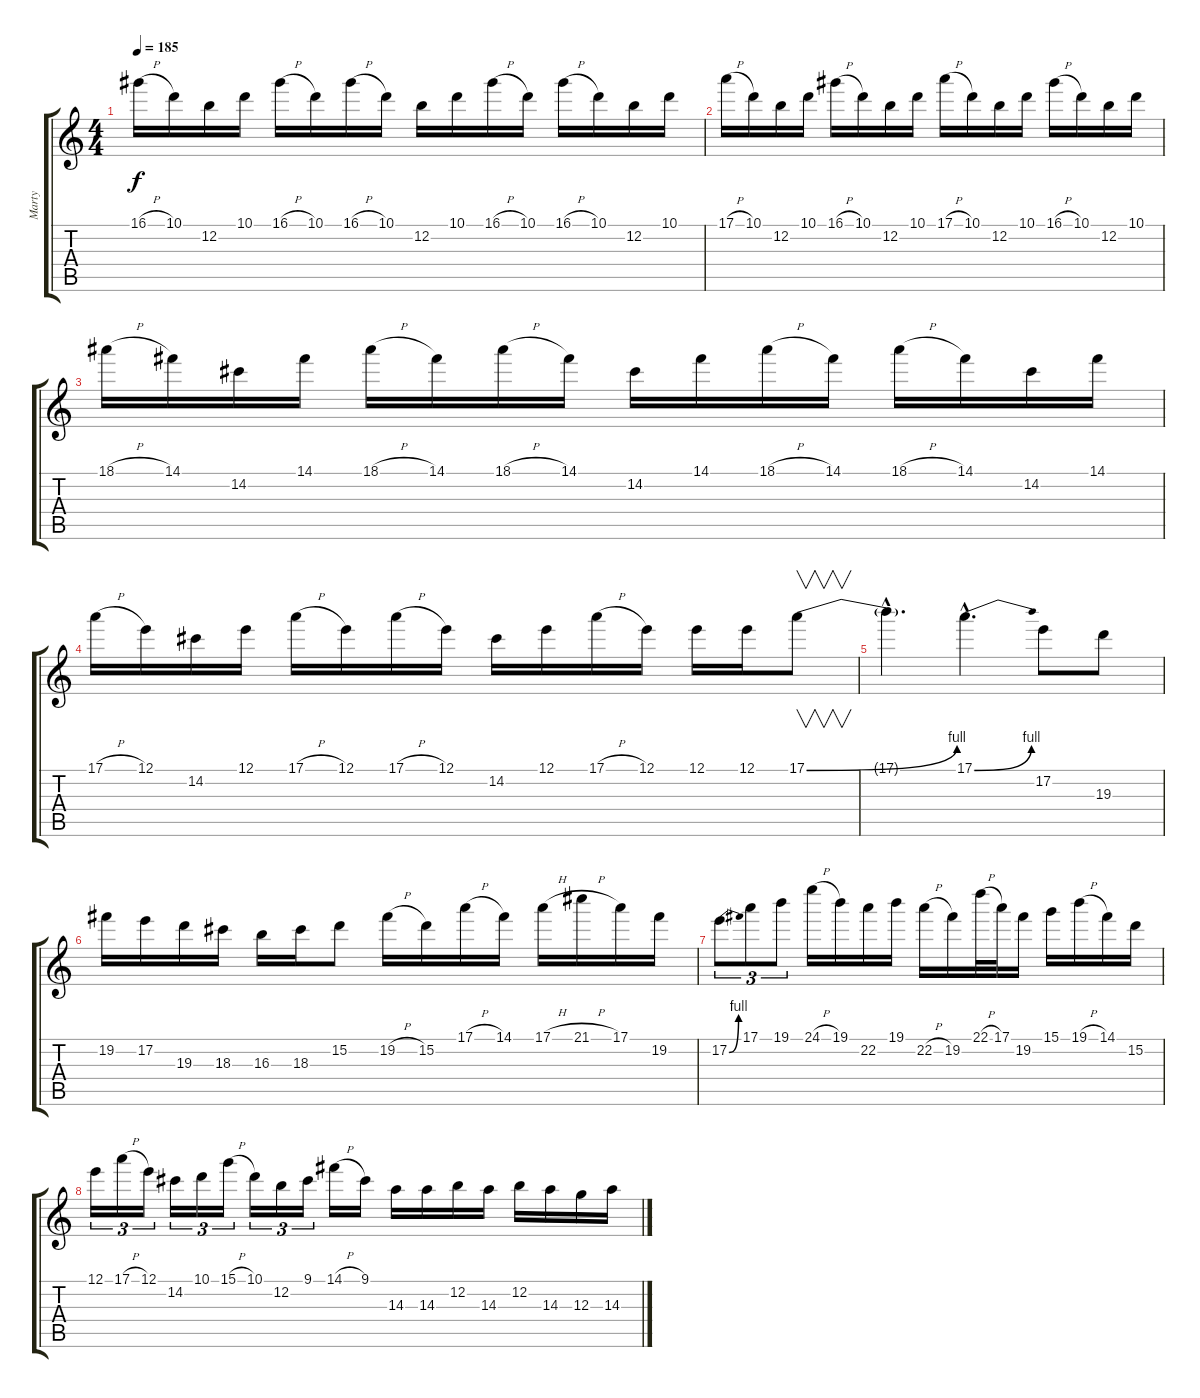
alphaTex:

\track ("Marty" "Marty") {instrument distortionguitar}
\staff {score tabs}
\tuning (E4 B3 G3 D3 A2 E2) {hide}
\ts (4 4)
\tempo 185
\clef g2
\ks c
16.1{h}.16{dy f} 10.1.16 12.2.16 10.1.16 16.1{h}.16 10.1.16 16.1{h}.16 10.1.16 12.2.16 10.1.16 16.1{h}.16 10.1.16 16.1{h}.16 10.1.16 12.2.16 10.1.16 |
17.1{h}.16 10.1.16 12.2.16 10.1.16 16.1{h}.16 10.1.16 12.2.16 10.1.16 17.1{h}.16 10.1.16 12.2.16 10.1.16 16.1{h}.16 10.1.16 12.2.16 10.1.16 |
18.1{h}.16 14.1.16 14.2.16 14.1.16 18.1{h}.16 14.1.16 18.1{h}.16 14.1.16 14.2.16 14.1.16 18.1{h}.16 14.1.16 18.1{h}.16 14.1.16 14.2.16 14.1.16 |
17.1{h}.16 12.1.16 14.2.16 12.1.16 17.1{h}.16 12.1.16 17.1{h}.16 12.1.16 14.2.16 12.1.16 17.1{h}.16 12.1.16 12.1.16 12.1.16 17.1{be (bend 0 0 60 4)}.8{v} |
17.1{hac t}.4{d} 17.1{be (bend 0 0 60 4) hac}.4{d} 17.2.8 19.3.8 |
19.2.16 17.2.16 19.3.16 18.3.16 16.3.16 18.3.16 15.2.8 19.2{h}.16 15.2.16 17.1{h}.16 14.1.16 17.1{h}.16 21.1{h}.16 17.1.16 19.2.16 |
17.2{be (bend 0 0 60 4)}.8{tu (3 2)} 17.1.8{tu (3 2)} 19.1.8{tu (3 2)} 24.1{h}.16 19.1.16 22.2.16 19.1.16 22.2{h}.16 19.2.16 22.1{h}.32 17.1.32 19.2.16 15.1.16 19.1{h}.16 14.1.16 15.2.16 |
12.1.16{tu (3 2)} 17.1{h}.16{tu (3 2)} 12.1.16{tu (3 2)} 14.2.16{tu (3 2)} 10.1.16{tu (3 2)} 15.1{h}.16{tu (3 2)} 10.1.16{tu (3 2)} 12.2.16{tu (3 2)} 9.1.16{tu (3 2)} 14.1{h}.16 9.1.16 14.3.16 14.3.16 12.2.16 14.3.16 12.2.16 14.3.16 12.3.16 14.3{h}.16
